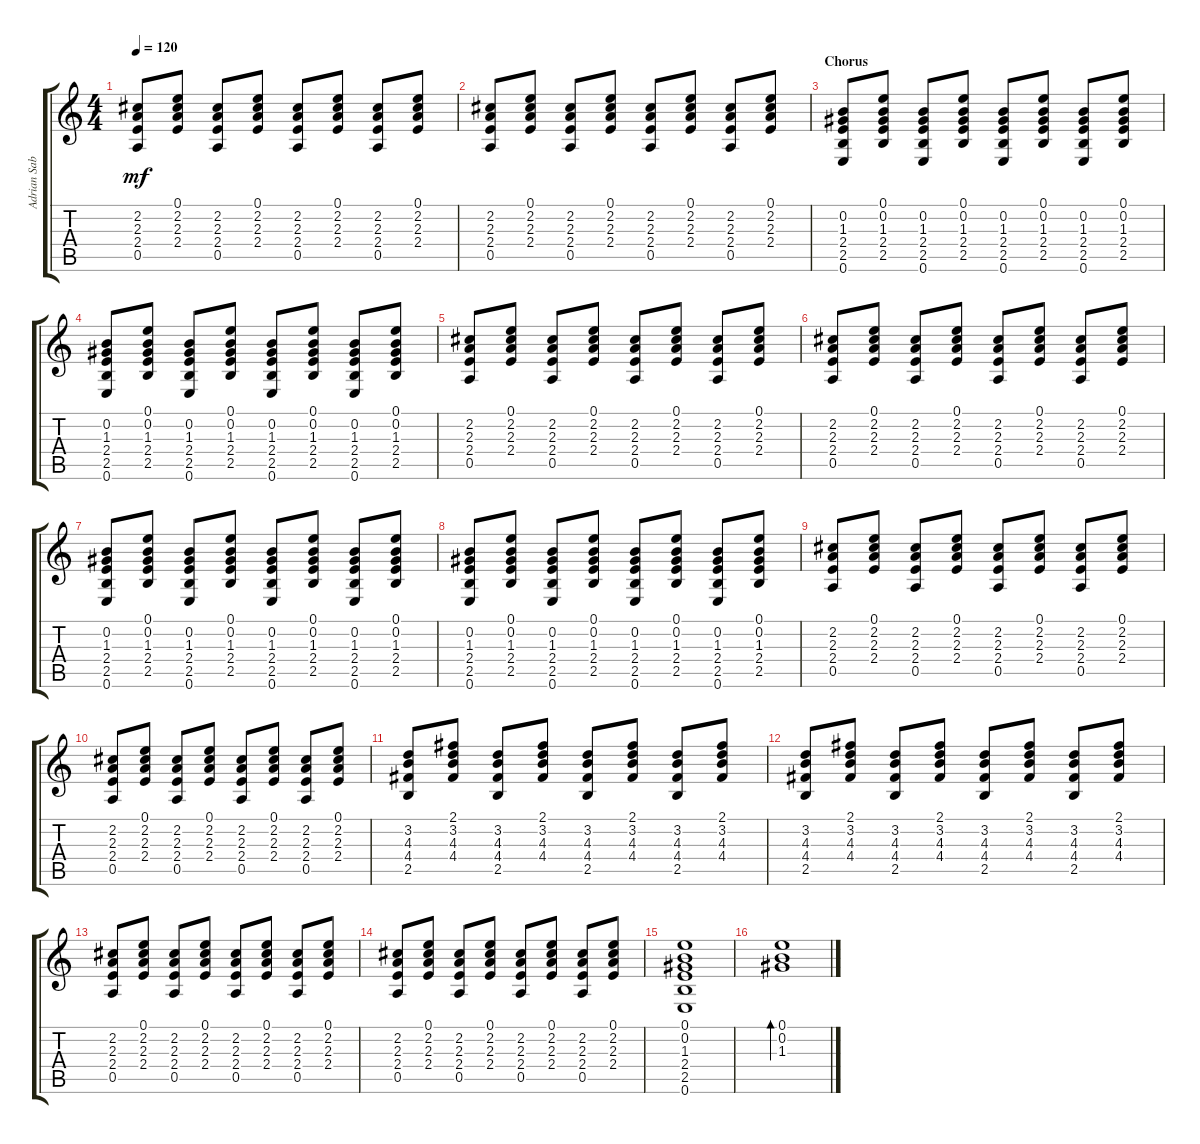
\track ("Adrian Sabbath" "Adrian Sab") {instrument acousticguitarsteel}
\staff {score tabs}
\tuning (E4 B3 G3 D3 A2 E2) {hide}
\ts (4 4)
\tempo 120
\clef g2
\ks c
(2.2 2.3 2.4 0.5).8{dy mf} (0.1 2.2 2.3 2.4).8 (2.2 2.3 2.4 0.5).8 (0.1 2.2 2.3 2.4).8 (2.2 2.3 2.4 0.5).8 (0.1 2.2 2.3 2.4).8 (2.2 2.3 2.4 0.5).8 (0.1 2.2 2.3 2.4).8 |
(2.2 2.3 2.4 0.5).8 (0.1 2.2 2.3 2.4).8 (2.2 2.3 2.4 0.5).8 (0.1 2.2 2.3 2.4).8 (2.2 2.3 2.4 0.5).8 (0.1 2.2 2.3 2.4).8 (2.2 2.3 2.4 0.5).8 (0.1 2.2 2.3 2.4).8 |
\section ("" "Chorus")
(0.2 1.3 2.4 2.5 0.6).8 (0.1 0.2 1.3 2.4 2.5).8 (0.2 1.3 2.4 2.5 0.6).8 (0.1 0.2 1.3 2.4 2.5).8 (0.2 1.3 2.4 2.5 0.6).8 (0.1 0.2 1.3 2.4 2.5).8 (0.2 1.3 2.4 2.5 0.6).8 (0.1 0.2 1.3 2.4 2.5).8 |
(0.2 1.3 2.4 2.5 0.6).8 (0.1 0.2 1.3 2.4 2.5).8 (0.2 1.3 2.4 2.5 0.6).8 (0.1 0.2 1.3 2.4 2.5).8 (0.2 1.3 2.4 2.5 0.6).8 (0.1 0.2 1.3 2.4 2.5).8 (0.2 1.3 2.4 2.5 0.6).8 (0.1 0.2 1.3 2.4 2.5).8 |
(2.2 2.3 2.4 0.5).8 (0.1 2.2 2.3 2.4).8 (2.2 2.3 2.4 0.5).8 (0.1 2.2 2.3 2.4).8 (2.2 2.3 2.4 0.5).8 (0.1 2.2 2.3 2.4).8 (2.2 2.3 2.4 0.5).8 (0.1 2.2 2.3 2.4).8 |
(2.2 2.3 2.4 0.5).8 (0.1 2.2 2.3 2.4).8 (2.2 2.3 2.4 0.5).8 (0.1 2.2 2.3 2.4).8 (2.2 2.3 2.4 0.5).8 (0.1 2.2 2.3 2.4).8 (2.2 2.3 2.4 0.5).8 (0.1 2.2 2.3 2.4).8 |
(0.2 1.3 2.4 2.5 0.6).8 (0.1 0.2 1.3 2.4 2.5).8 (0.2 1.3 2.4 2.5 0.6).8 (0.1 0.2 1.3 2.4 2.5).8 (0.2 1.3 2.4 2.5 0.6).8 (0.1 0.2 1.3 2.4 2.5).8 (0.2 1.3 2.4 2.5 0.6).8 (0.1 0.2 1.3 2.4 2.5).8 |
(0.2 1.3 2.4 2.5 0.6).8 (0.1 0.2 1.3 2.4 2.5).8 (0.2 1.3 2.4 2.5 0.6).8 (0.1 0.2 1.3 2.4 2.5).8 (0.2 1.3 2.4 2.5 0.6).8 (0.1 0.2 1.3 2.4 2.5).8 (0.2 1.3 2.4 2.5 0.6).8 (0.1 0.2 1.3 2.4 2.5).8 |
(2.2 2.3 2.4 0.5).8 (0.1 2.2 2.3 2.4).8 (2.2 2.3 2.4 0.5).8 (0.1 2.2 2.3 2.4).8 (2.2 2.3 2.4 0.5).8 (0.1 2.2 2.3 2.4).8 (2.2 2.3 2.4 0.5).8 (0.1 2.2 2.3 2.4).8 |
(2.2 2.3 2.4 0.5).8 (0.1 2.2 2.3 2.4).8 (2.2 2.3 2.4 0.5).8 (0.1 2.2 2.3 2.4).8 (2.2 2.3 2.4 0.5).8 (0.1 2.2 2.3 2.4).8 (2.2 2.3 2.4 0.5).8 (0.1 2.2 2.3 2.4).8 |
(3.2 4.3 4.4 2.5).8 (2.1 3.2 4.3 4.4).8 (3.2 4.3 4.4 2.5).8 (2.1 3.2 4.3 4.4).8 (3.2 4.3 4.4 2.5).8 (2.1 3.2 4.3 4.4).8 (3.2 4.3 4.4 2.5).8 (2.1 3.2 4.3 4.4).8 |
(3.2 4.3 4.4 2.5).8 (2.1 3.2 4.3 4.4).8 (3.2 4.3 4.4 2.5).8 (2.1 3.2 4.3 4.4).8 (3.2 4.3 4.4 2.5).8 (2.1 3.2 4.3 4.4).8 (3.2 4.3 4.4 2.5).8 (2.1 3.2 4.3 4.4).8 |
(2.2 2.3 2.4 0.5).8 (0.1 2.2 2.3 2.4).8 (2.2 2.3 2.4 0.5).8 (0.1 2.2 2.3 2.4).8 (2.2 2.3 2.4 0.5).8 (0.1 2.2 2.3 2.4).8 (2.2 2.3 2.4 0.5).8 (0.1 2.2 2.3 2.4).8 |
(2.2 2.3 2.4 0.5).8 (0.1 2.2 2.3 2.4).8 (2.2 2.3 2.4 0.5).8 (0.1 2.2 2.3 2.4).8 (2.2 2.3 2.4 0.5).8 (0.1 2.2 2.3 2.4).8 (2.2 2.3 2.4 0.5).8 (0.1 2.2 2.3 2.4).8 |
(0.1 0.2 1.3 2.4 2.5 0.6).1 |
(0.1 0.2 1.3).1{bd 240}
